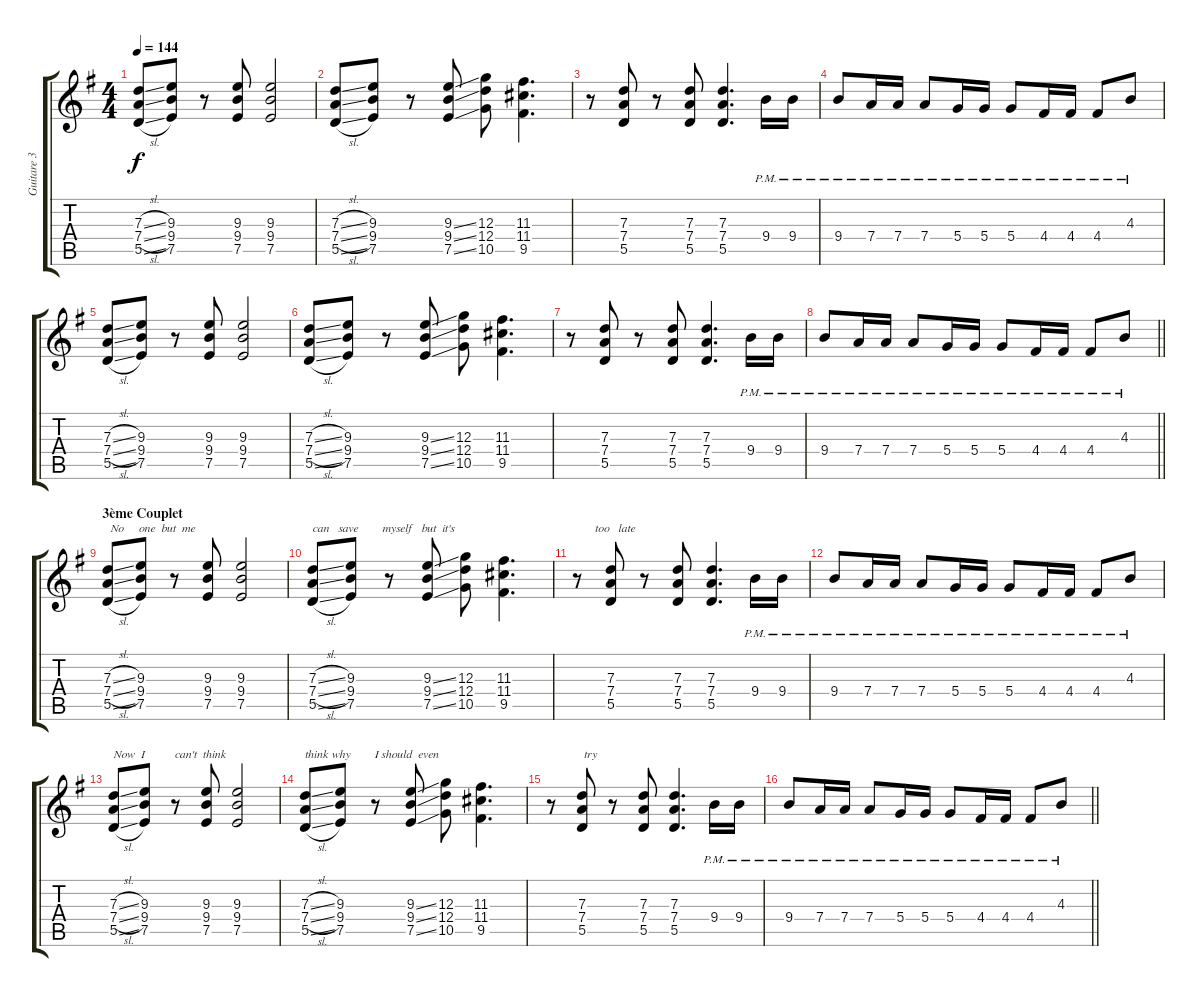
\track ("Guitare 3 " "Guitare 3 ") {instrument distortionguitar}
\staff {score tabs}
\tuning (E4 B3 G3 D3 A2 E2) {hide}
\ts (4 4)
\tempo 144
\clef g2
\ks g
(7.3{sl} 7.4{sl} 5.5{sl}).8{dy f} (9.3 9.4 7.5).8 r.8 (9.3 9.4 7.5).8 (9.3 9.4 7.5).2 |
(7.3{sl} 7.4{sl} 5.5{sl}).8 (9.3 9.4 7.5).8 r.8 (9.3{ss} 9.4{ss} 7.5{ss}).8 (12.3 12.4 10.5).8 (11.3 11.4 9.5).4{d} |
r.8 (7.3 7.4 5.5).8 r.8 (7.3 7.4 5.5).8 (7.3 7.4 5.5).4{d} 9.4{pm}.16 9.4{pm}.16 |
9.4{pm}.8 7.4{pm}.16 7.4{pm}.16 7.4{pm}.8 5.4{pm}.16 5.4{pm}.16 5.4{pm}.8 4.4{pm}.16 4.4{pm}.16 4.4{pm}.8 4.3{pm}.8 |
(7.3{sl} 7.4{sl} 5.5{sl}).8 (9.3 9.4 7.5).8 r.8 (9.3 9.4 7.5).8 (9.3 9.4 7.5).2 |
(7.3{sl} 7.4{sl} 5.5{sl}).8 (9.3 9.4 7.5).8 r.8 (9.3{ss} 9.4{ss} 7.5{ss}).8 (12.3 12.4 10.5).8 (11.3 11.4 9.5).4{d} |
r.8 (7.3 7.4 5.5).8 r.8 (7.3 7.4 5.5).8 (7.3 7.4 5.5).4{d} 9.4{pm}.16 9.4{pm}.16 |
\barLineRight lightlight
9.4{pm}.8 7.4{pm}.16 7.4{pm}.16 7.4{pm}.8 5.4{pm}.16 5.4{pm}.16 5.4{pm}.8 4.4{pm}.16 4.4{pm}.16 4.4{pm}.8 4.3{pm}.8 |
\section ("" "3ème Couplet")
(7.3{sl} 7.4{sl} 5.5{sl}).8{txt " No     one  but  me"} (9.3 9.4 7.5).8 r.8 (9.3 9.4 7.5).8 (9.3 9.4 7.5).2 |
(7.3{sl} 7.4{sl} 5.5{sl}).8{txt "can   save        myself   but  it's"} (9.3 9.4 7.5).8 r.8 (9.3{ss} 9.4{ss} 7.5{ss}).8 (12.3 12.4 10.5).8 (11.3 11.4 9.5).4{d} |
r.8{txt "      too   late"} (7.3 7.4 5.5).8 r.8 (7.3 7.4 5.5).8 (7.3 7.4 5.5).4{d} 9.4{pm}.16 9.4{pm}.16 |
9.4{pm}.8 7.4{pm}.16 7.4{pm}.16 7.4{pm}.8 5.4{pm}.16 5.4{pm}.16 5.4{pm}.8 4.4{pm}.16 4.4{pm}.16 4.4{pm}.8 4.3{pm}.8 |
(7.3{sl} 7.4{sl} 5.5{sl}).8{txt "Now  I          can't  think"} (9.3 9.4 7.5).8 r.8 (9.3 9.4 7.5).8 (9.3 9.4 7.5).2 |
(7.3{sl} 7.4{sl} 5.5{sl}).8{txt "think why        I should  even"} (9.3 9.4 7.5).8 r.8 (9.3{ss} 9.4{ss} 7.5{ss}).8 (12.3 12.4 10.5).8 (11.3 11.4 9.5).4{d} |
r.8{txt "           try"} (7.3 7.4 5.5).8 r.8 (7.3 7.4 5.5).8 (7.3 7.4 5.5).4{d} 9.4{pm}.16 9.4{pm}.16 |
\barLineRight lightlight
9.4{pm}.8 7.4{pm}.16 7.4{pm}.16 7.4{pm}.8 5.4{pm}.16 5.4{pm}.16 5.4{pm}.8 4.4{pm}.16 4.4{pm}.16 4.4{pm}.8 4.3{pm}.8
